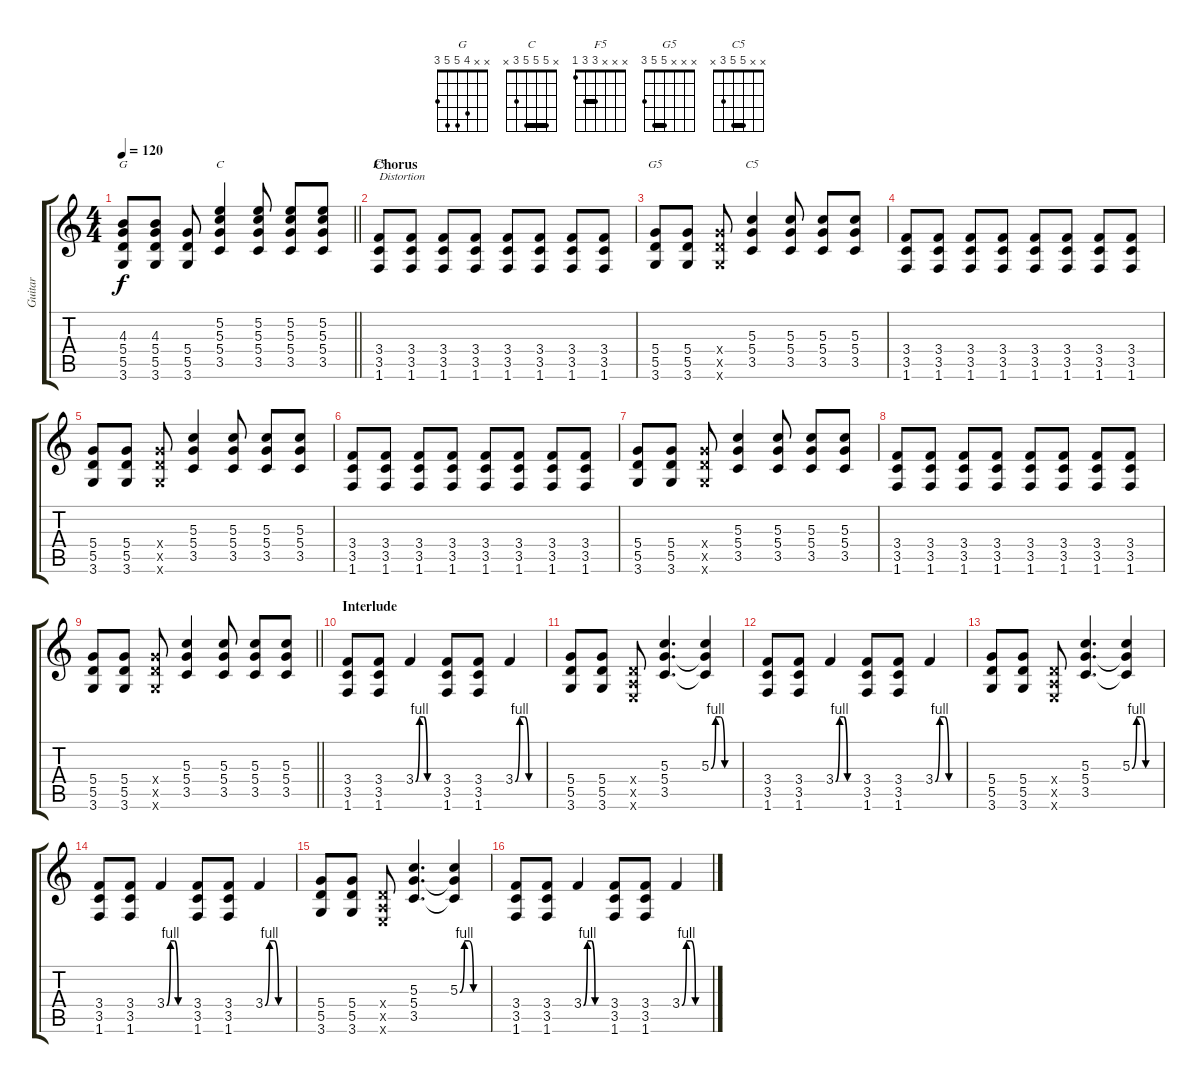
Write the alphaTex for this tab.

\track ("Guitar" "Guitar") {instrument electricguitarclean}
\staff {score tabs}
\tuning (E4 B3 G3 D3 A2 E2) {hide}
\chord ("G" x x 4 5 5 3)
\chord ("C" x 5 5 5 3 x) {barre 5}
\chord ("F5" x x x 3 3 1) {barre 3}
\chord ("G5" x x x 5 5 3) {barre 5}
\chord ("C5" x x 5 5 3 x) {barre 5}
\ts (4 4)
\tempo 120
\clef g2
\barLineRight lightlight
\ks c
(4.3 5.4 5.5 3.6).8{ch "G" dy f} (4.3 5.4 5.5 3.6).8 (5.4 5.5 3.6).8 (5.2 5.3 5.4 3.5).4{ch "C"} (5.2 5.3 5.4 3.5).8 (5.2 5.3 5.4 3.5).8 (5.2 5.3 5.4 3.5).8 |
\section ("" "Chorus")
(3.4 3.5 1.6).8{ch "F5" txt "Distortion" volume 10 instrument distortionguitar} (3.4 3.5 1.6).8 (3.4 3.5 1.6).8 (3.4 3.5 1.6).8 (3.4 3.5 1.6).8 (3.4 3.5 1.6).8 (3.4 3.5 1.6).8 (3.4 3.5 1.6).8 |
(5.4 5.5 3.6).8{ch "G5"} (5.4 5.5 3.6).8 (5.4{x} 5.5{x} 3.6{x}).8 (5.3 5.4 3.5).4{ch "C5"} (5.3 5.4 3.5).8 (5.3 5.4 3.5).8 (5.3 5.4 3.5).8 |
(3.4 3.5 1.6).8 (3.4 3.5 1.6).8 (3.4 3.5 1.6).8 (3.4 3.5 1.6).8 (3.4 3.5 1.6).8 (3.4 3.5 1.6).8 (3.4 3.5 1.6).8 (3.4 3.5 1.6).8 |
(5.4 5.5 3.6).8 (5.4 5.5 3.6).8 (5.4{x} 5.5{x} 3.6{x}).8 (5.3 5.4 3.5).4 (5.3 5.4 3.5).8 (5.3 5.4 3.5).8 (5.3 5.4 3.5).8 |
(3.4 3.5 1.6).8 (3.4 3.5 1.6).8 (3.4 3.5 1.6).8 (3.4 3.5 1.6).8 (3.4 3.5 1.6).8 (3.4 3.5 1.6).8 (3.4 3.5 1.6).8 (3.4 3.5 1.6).8 |
(5.4 5.5 3.6).8 (5.4 5.5 3.6).8 (5.4{x} 5.5{x} 3.6{x}).8 (5.3 5.4 3.5).4 (5.3 5.4 3.5).8 (5.3 5.4 3.5).8 (5.3 5.4 3.5).8 |
(3.4 3.5 1.6).8 (3.4 3.5 1.6).8 (3.4 3.5 1.6).8 (3.4 3.5 1.6).8 (3.4 3.5 1.6).8 (3.4 3.5 1.6).8 (3.4 3.5 1.6).8 (3.4 3.5 1.6).8 |
\barLineRight lightlight
(5.4 5.5 3.6).8 (5.4 5.5 3.6).8 (5.4{x} 5.5{x} 3.6{x}).8 (5.3 5.4 3.5).4 (5.3 5.4 3.5).8 (5.3 5.4 3.5).8 (5.3 5.4 3.5).8 |
\section ("" "Interlude")
(3.4 3.5 1.6).8 (3.4 3.5 1.6).8 3.4{be (custom 0 0 10 4 20 4 30 0 60 0)}.4 (3.4 3.5 1.6).8 (3.4 3.5 1.6).8 3.4{be (custom 0 0 10 4 20 4 30 0 60 0)}.4 |
(5.4 5.5 3.6).8 (5.4 5.5 3.6).8 (0.4{x} 0.5{x} 0.6{x}).8 (5.3 5.4 3.5).4{d} (5.3{be (custom 0 0 10 4 20 4 30 0 60 0)} 5.4{t} 3.5{t}).4 |
(3.4 3.5 1.6).8 (3.4 3.5 1.6).8 3.4{be (custom 0 0 10 4 20 4 30 0 60 0)}.4 (3.4 3.5 1.6).8 (3.4 3.5 1.6).8 3.4{be (custom 0 0 10 4 20 4 30 0 60 0)}.4 |
(5.4 5.5 3.6).8 (5.4 5.5 3.6).8 (0.4{x} 0.5{x} 0.6{x}).8 (5.3 5.4 3.5).4{d} (5.3{be (custom 0 0 10 4 20 4 30 0 60 0)} 5.4{t} 3.5{t}).4 |
(3.4 3.5 1.6).8 (3.4 3.5 1.6).8 3.4{be (custom 0 0 10 4 20 4 30 0 60 0)}.4 (3.4 3.5 1.6).8 (3.4 3.5 1.6).8 3.4{be (custom 0 0 10 4 20 4 30 0 60 0)}.4 |
(5.4 5.5 3.6).8 (5.4 5.5 3.6).8 (0.4{x} 0.5{x} 0.6{x}).8 (5.3 5.4 3.5).4{d} (5.3{be (custom 0 0 10 4 20 4 30 0 60 0)} 5.4{t} 3.5{t}).4 |
(3.4 3.5 1.6).8 (3.4 3.5 1.6).8 3.4{be (custom 0 0 10 4 20 4 30 0 60 0)}.4 (3.4 3.5 1.6).8 (3.4 3.5 1.6).8 3.4{be (custom 0 0 10 4 20 4 30 0 60 0)}.4
